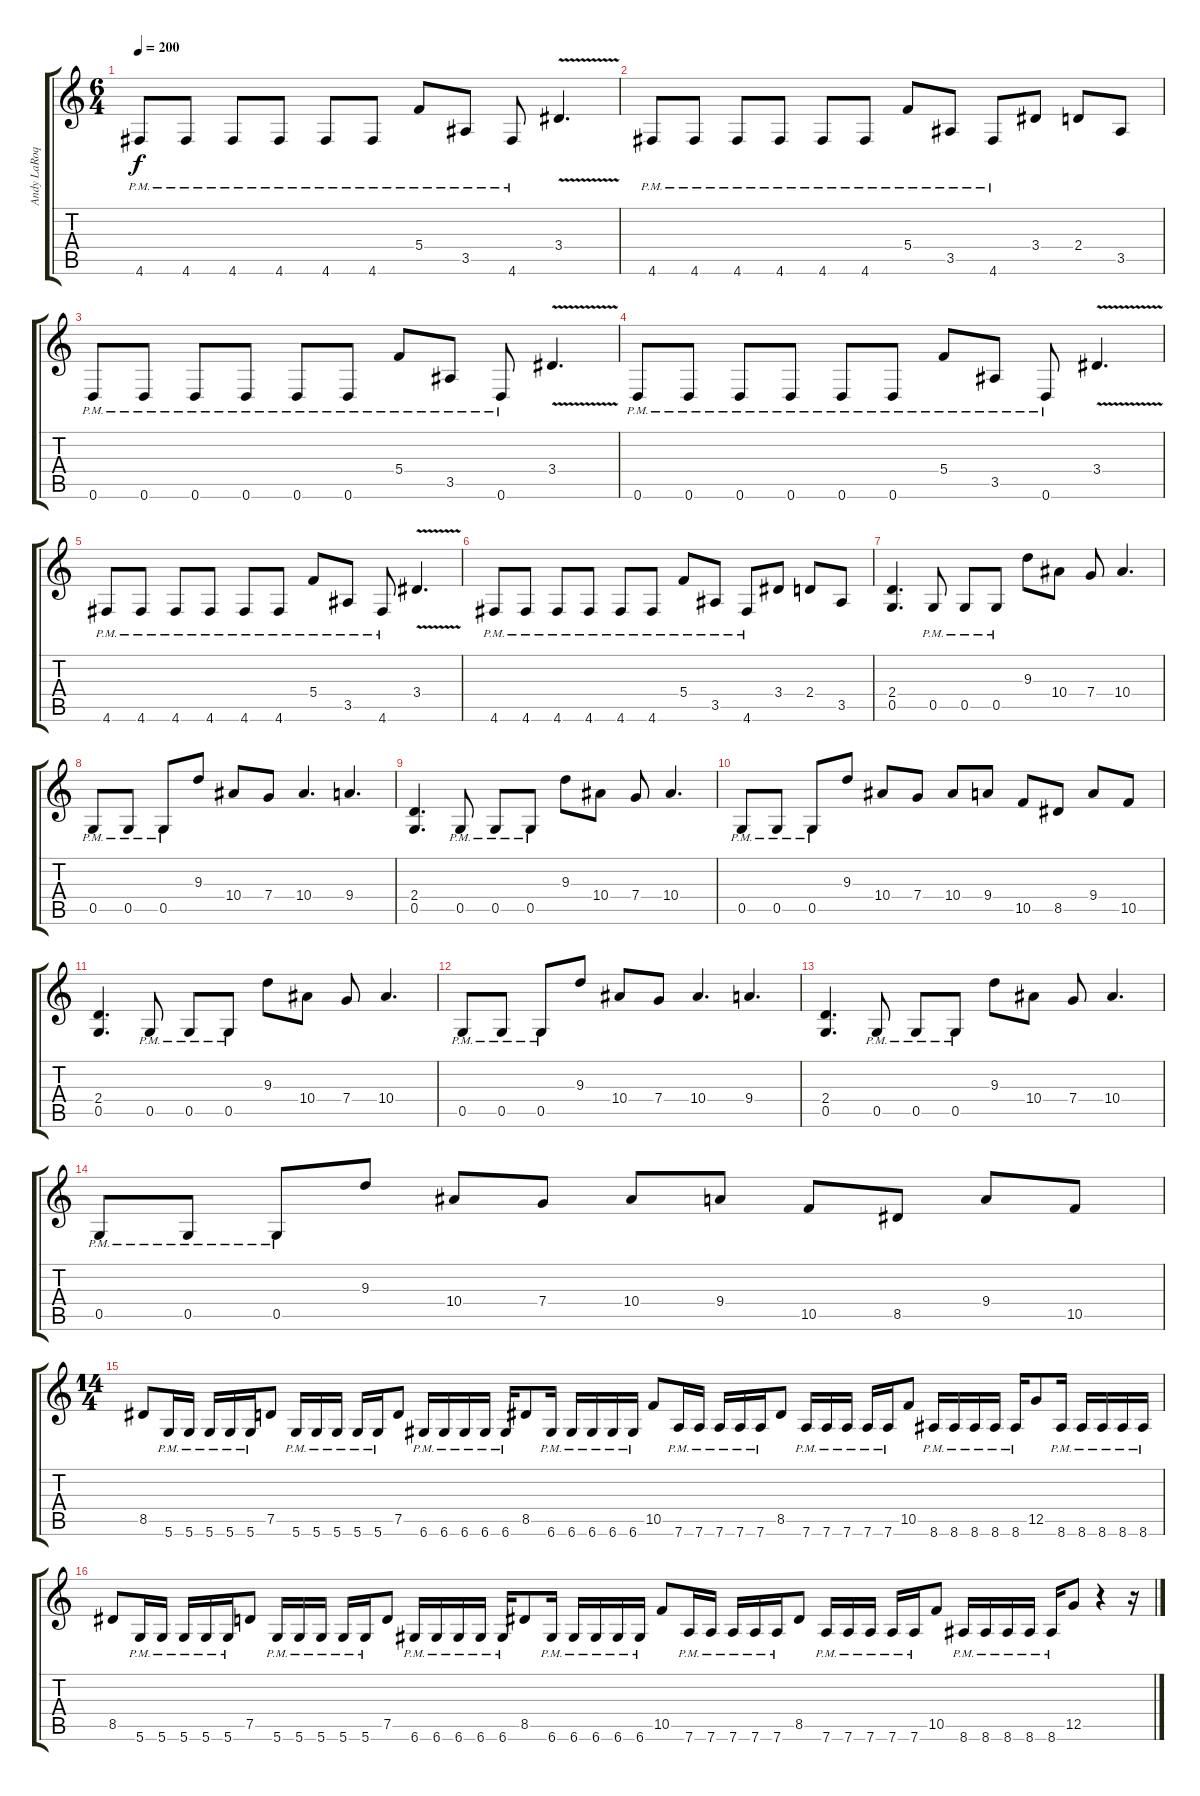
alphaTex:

\track ("Andy LaRoque" "Andy LaRoq") {instrument overdrivenguitar}
\staff {score tabs}
\tuning (D4 A3 F3 C3 G2 D2) {hide}
\ts (6 4)
\tempo 200
\clef g2
\ks c
4.6{pm}.8{dy f} 4.6{pm}.8 4.6{pm}.8 4.6{pm}.8 4.6{pm}.8 4.6{pm}.8 5.4{pm}.8 3.5{pm}.8 4.6{pm}.8 3.4{v}.4{d} |
4.6{pm}.8 4.6{pm}.8 4.6{pm}.8 4.6{pm}.8 4.6{pm}.8 4.6{pm}.8 5.4{pm}.8 3.5{pm}.8 4.6{pm}.8 3.4.8 2.4.8 3.5.8 |
0.6{pm}.8 0.6{pm}.8 0.6{pm}.8 0.6{pm}.8 0.6{pm}.8 0.6{pm}.8 5.4{pm}.8 3.5{pm}.8 0.6{pm}.8 3.4{v}.4{d} |
0.6{pm}.8 0.6{pm}.8 0.6{pm}.8 0.6{pm}.8 0.6{pm}.8 0.6{pm}.8 5.4{pm}.8 3.5{pm}.8 0.6{pm}.8 3.4{v}.4{d} |
4.6{pm}.8 4.6{pm}.8 4.6{pm}.8 4.6{pm}.8 4.6{pm}.8 4.6{pm}.8 5.4{pm}.8 3.5{pm}.8 4.6{pm}.8 3.4{v}.4{d} |
4.6{pm}.8 4.6{pm}.8 4.6{pm}.8 4.6{pm}.8 4.6{pm}.8 4.6{pm}.8 5.4{pm}.8 3.5{pm}.8 4.6{pm}.8 3.4.8 2.4.8 3.5.8 |
(2.4 0.5).4{d} 0.5{pm}.8 0.5{pm}.8 0.5{pm}.8 9.3.8 10.4.8 7.4.8 10.4.4{d} |
0.5{pm}.8 0.5{pm}.8 0.5{pm}.8 9.3.8 10.4.8 7.4.8 10.4.4{d} 9.4.4{d} |
(2.4 0.5).4{d} 0.5{pm}.8 0.5{pm}.8 0.5{pm}.8 9.3.8 10.4.8 7.4.8 10.4.4{d} |
0.5{pm}.8 0.5{pm}.8 0.5{pm}.8 9.3.8 10.4.8 7.4.8 10.4.8 9.4.8 10.5.8 8.5.8 9.4.8 10.5.8 |
(2.4 0.5).4{d} 0.5{pm}.8 0.5{pm}.8 0.5{pm}.8 9.3.8 10.4.8 7.4.8 10.4.4{d} |
0.5{pm}.8 0.5{pm}.8 0.5{pm}.8 9.3.8 10.4.8 7.4.8 10.4.4{d} 9.4.4{d} |
(2.4 0.5).4{d} 0.5{pm}.8 0.5{pm}.8 0.5{pm}.8 9.3.8 10.4.8 7.4.8 10.4.4{d} |
0.5{pm}.8 0.5{pm}.8 0.5{pm}.8 9.3.8 10.4.8 7.4.8 10.4.8 9.4.8 10.5.8 8.5.8 9.4.8 10.5.8 |
\ts (14 4)
8.5.8 5.6{pm}.16 5.6{pm}.16 5.6{pm}.16 5.6{pm}.16 5.6{pm}.16 7.5.8 5.6{pm}.16 5.6{pm}.16 5.6{pm}.16 5.6{pm}.16 5.6{pm}.16 7.5.8 6.6{pm}.16 6.6{pm}.16 6.6{pm}.16 6.6{pm}.16 6.6{pm}.16 8.5.8 6.6{pm}.16 6.6{pm}.16 6.6{pm}.16 6.6{pm}.16 6.6{pm}.16 10.5.8 7.6{pm}.16 7.6{pm}.16 7.6{pm}.16 7.6{pm}.16 7.6{pm}.16 8.5.8 7.6{pm}.16 7.6{pm}.16 7.6{pm}.16 7.6{pm}.16 7.6{pm}.16 10.5.8 8.6{pm}.16 8.6{pm}.16 8.6{pm}.16 8.6{pm}.16 8.6{pm}.16 12.5.8 8.6{pm}.16 8.6{pm}.16 8.6{pm}.16 8.6{pm}.16 8.6{pm}.16 |
8.5.8 5.6{pm}.16 5.6{pm}.16 5.6{pm}.16 5.6{pm}.16 5.6{pm}.16 7.5.8 5.6{pm}.16 5.6{pm}.16 5.6{pm}.16 5.6{pm}.16 5.6{pm}.16 7.5.8 6.6{pm}.16 6.6{pm}.16 6.6{pm}.16 6.6{pm}.16 6.6{pm}.16 8.5.8 6.6{pm}.16 6.6{pm}.16 6.6{pm}.16 6.6{pm}.16 6.6{pm}.16 10.5.8 7.6{pm}.16 7.6{pm}.16 7.6{pm}.16 7.6{pm}.16 7.6{pm}.16 8.5.8 7.6{pm}.16 7.6{pm}.16 7.6{pm}.16 7.6{pm}.16 7.6{pm}.16 10.5.8 8.6{pm}.16 8.6{pm}.16 8.6{pm}.16 8.6{pm}.16 8.6{pm}.16 12.5.8 r.4 r.16
